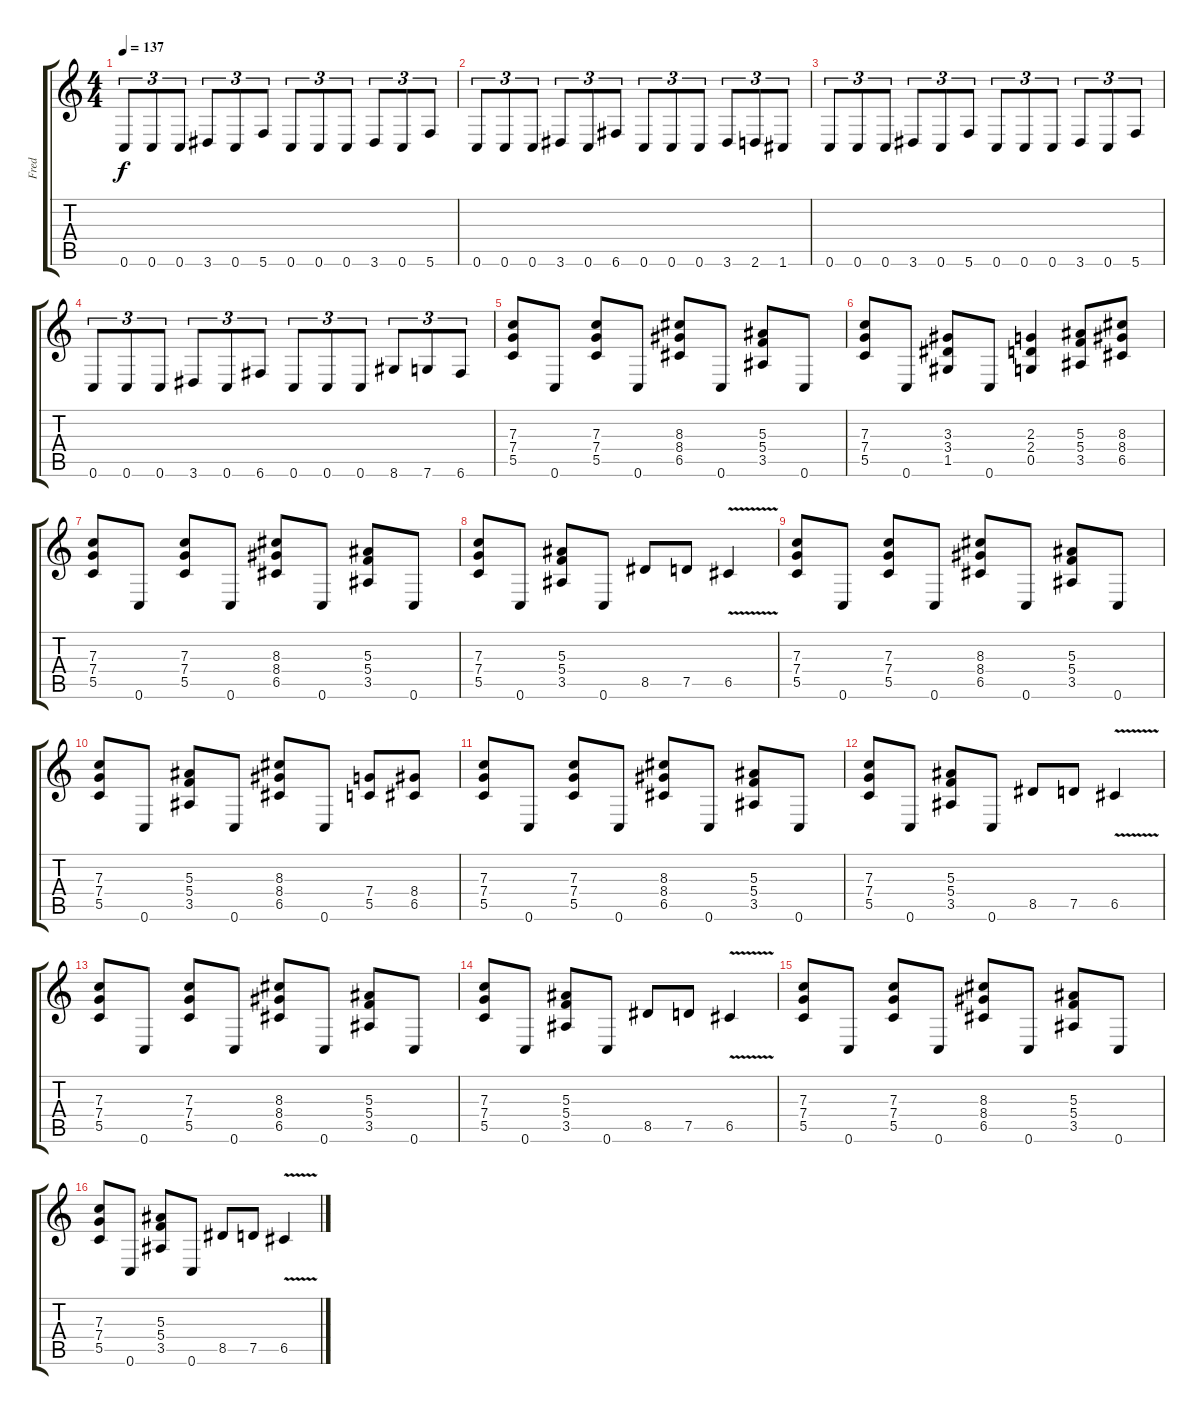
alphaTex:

\track ("Fred" "Fred") {instrument acousticguitarsteel}
\staff {score tabs}
\tuning (D4 A3 F3 C3 G2 C2) {hide}
\ts (4 4)
\tempo 137
\clef g2
\ks c
0.6.8{tu (3 2) dy f} 0.6.8{tu (3 2)} 0.6.8{tu (3 2)} 3.6.8{tu (3 2)} 0.6.8{tu (3 2)} 5.6.8{tu (3 2)} 0.6.8{tu (3 2)} 0.6.8{tu (3 2)} 0.6.8{tu (3 2)} 3.6.8{tu (3 2)} 0.6.8{tu (3 2)} 5.6.8{tu (3 2)} |
0.6.8{tu (3 2)} 0.6.8{tu (3 2)} 0.6.8{tu (3 2)} 3.6.8{tu (3 2)} 0.6.8{tu (3 2)} 6.6.8{tu (3 2)} 0.6.8{tu (3 2)} 0.6.8{tu (3 2)} 0.6.8{tu (3 2)} 3.6.8{tu (3 2)} 2.6.8{tu (3 2)} 1.6.8{tu (3 2)} |
0.6.8{tu (3 2)} 0.6.8{tu (3 2)} 0.6.8{tu (3 2)} 3.6.8{tu (3 2)} 0.6.8{tu (3 2)} 5.6.8{tu (3 2)} 0.6.8{tu (3 2)} 0.6.8{tu (3 2)} 0.6.8{tu (3 2)} 3.6.8{tu (3 2)} 0.6.8{tu (3 2)} 5.6.8{tu (3 2)} |
0.6.8{tu (3 2)} 0.6.8{tu (3 2)} 0.6.8{tu (3 2)} 3.6.8{tu (3 2)} 0.6.8{tu (3 2)} 6.6.8{tu (3 2)} 0.6.8{tu (3 2)} 0.6.8{tu (3 2)} 0.6.8{tu (3 2)} 8.6.8{tu (3 2)} 7.6.8{tu (3 2)} 6.6.8{tu (3 2)} |
(7.3 7.4 5.5).8 0.6.8 (7.3 7.4 5.5).8 0.6.8 (8.3 8.4 6.5).8 0.6.8 (5.3 5.4 3.5).8 0.6.8 |
(7.3 7.4 5.5).8 0.6.8 (3.3 3.4 1.5).8 0.6.8 (2.3 2.4 0.5).4 (5.3 5.4 3.5).8 (8.3 8.4 6.5).8 |
(7.3 7.4 5.5).8 0.6.8 (7.3 7.4 5.5).8 0.6.8 (8.3 8.4 6.5).8 0.6.8 (5.3 5.4 3.5).8 0.6.8 |
(7.3 7.4 5.5).8 0.6.8 (5.3 5.4 3.5).8 0.6.8 8.5.8 7.5.8 6.5{v}.4 |
(7.3 7.4 5.5).8 0.6.8 (7.3 7.4 5.5).8 0.6.8 (8.3 8.4 6.5).8 0.6.8 (5.3 5.4 3.5).8 0.6.8 |
(7.3 7.4 5.5).8 0.6.8 (5.3 5.4 3.5).8 0.6.8 (8.3 8.4 6.5).8 0.6.8 (7.4 5.5).8 (8.4 6.5).8 |
(7.3 7.4 5.5).8 0.6.8 (7.3 7.4 5.5).8 0.6.8 (8.3 8.4 6.5).8 0.6.8 (5.3 5.4 3.5).8 0.6.8 |
(7.3 7.4 5.5).8 0.6.8 (5.3 5.4 3.5).8 0.6.8 8.5.8 7.5.8 6.5{v}.4 |
(7.3 7.4 5.5).8 0.6.8 (7.3 7.4 5.5).8 0.6.8 (8.3 8.4 6.5).8 0.6.8 (5.3 5.4 3.5).8 0.6.8 |
(7.3 7.4 5.5).8 0.6.8 (5.3 5.4 3.5).8 0.6.8 8.5.8 7.5.8 6.5{v}.4 |
(7.3 7.4 5.5).8 0.6.8 (7.3 7.4 5.5).8 0.6.8 (8.3 8.4 6.5).8 0.6.8 (5.3 5.4 3.5).8 0.6.8 |
(7.3 7.4 5.5).8 0.6.8 (5.3 5.4 3.5).8 0.6.8 8.5.8 7.5.8 6.5{v}.4
